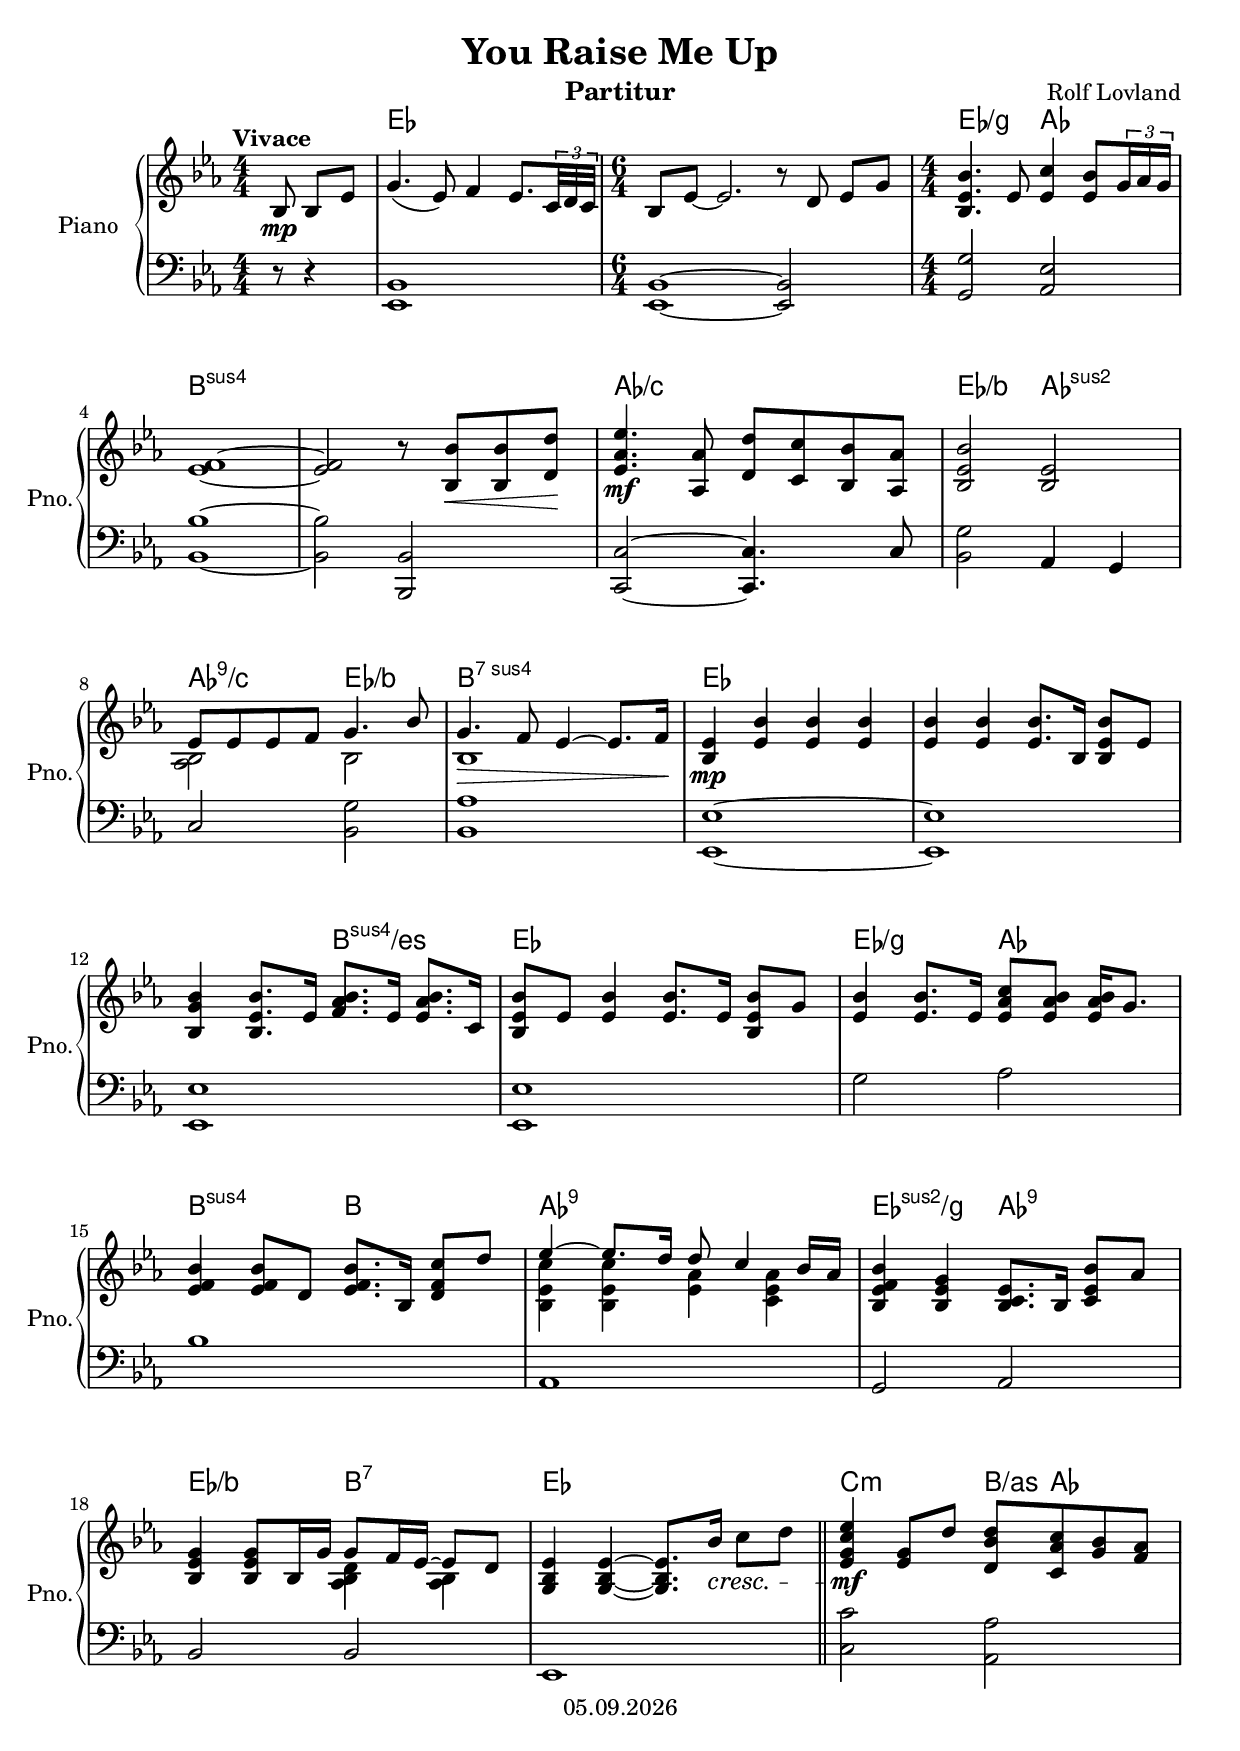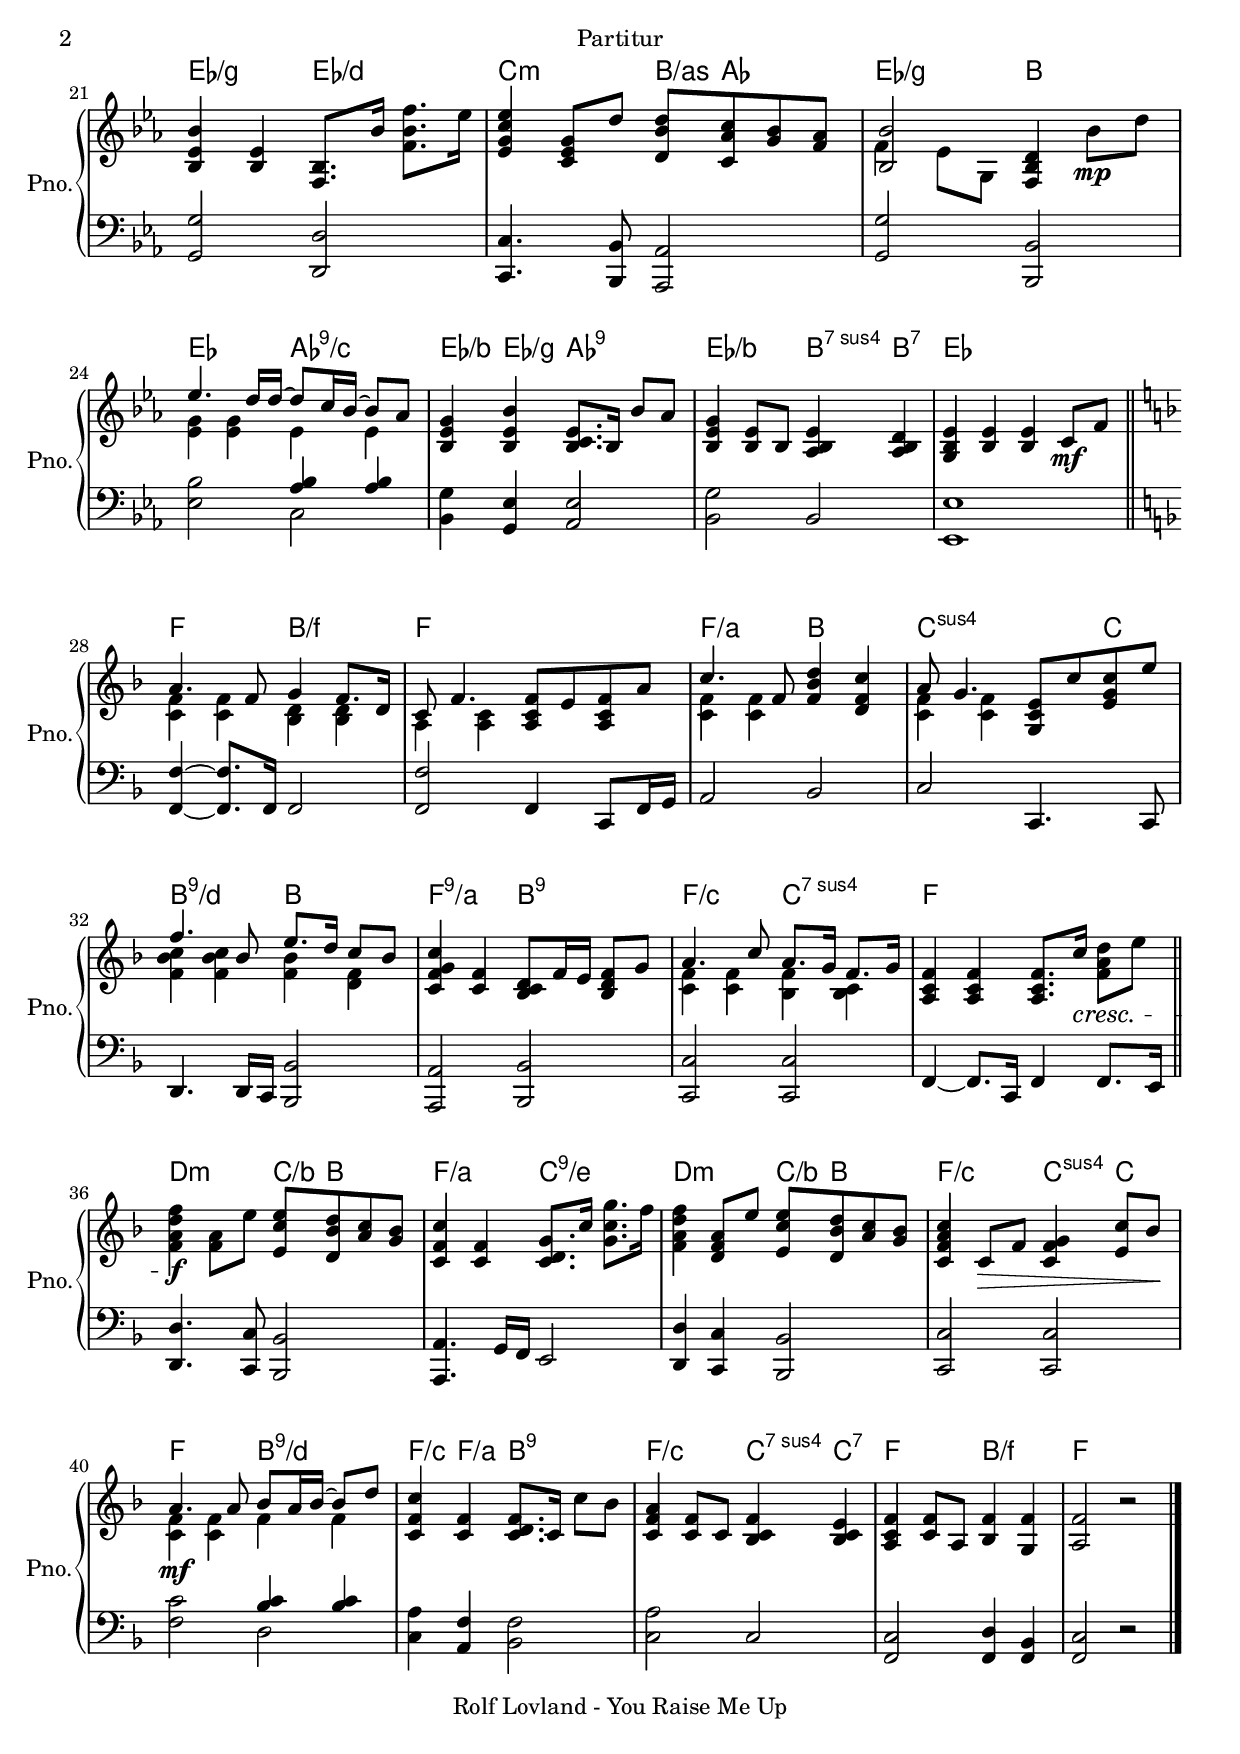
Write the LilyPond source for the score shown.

\version "2.18.2"

\version "2.18.2"

\header {
  title = "You Raise Me Up"
  subtitle = ""
  composer = "Rolf Lovland"
  opus = ""
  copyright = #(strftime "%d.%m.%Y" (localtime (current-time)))
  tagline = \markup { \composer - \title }
}

globalSettings= {
  \key es \major
  \time 4/4
  \tempo Vivace
  \mergeDifferentlyHeadedOn 
  \mergeDifferentlyDottedOn
  \numericTimeSignature
  \partial 4.
}

#(define (override-color-for-all-grobs color)
  (lambda (context)
   (let loop ((x all-grob-descriptions))
    (if (not (null? x))
     (let ((grob-name (caar x)))
      (ly:context-pushpop-property context grob-name 'color color)
      (loop (cdr x)))))))

\version "2.18.2"

\version "2.18.2"

\header {
  title = "You Raise Me Up"
  subtitle = ""
  composer = "Rolf Lovland"
  opus = ""
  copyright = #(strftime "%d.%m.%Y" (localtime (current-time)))
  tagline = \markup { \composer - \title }
}

globalSettings= {
  \key es \major
  \time 4/4
  \tempo Vivace
  \mergeDifferentlyHeadedOn 
  \mergeDifferentlyDottedOn
  \numericTimeSignature
  \partial 4.
}

#(define (override-color-for-all-grobs color)
  (lambda (context)
   (let loop ((x all-grob-descriptions))
    (if (not (null? x))
     (let ((grob-name (caar x)))
      (ly:context-pushpop-property context grob-name 'color color)
      (loop (cdr x)))))))


pianoTreble = {
  \globalSettings
  \clef treble
  \relative {
    bes8\mp bes[ es] |
    g4.( es8) f4 es8. \tuplet 3/2 { c32 d c }  | 
    \time 6/4 bes8 es~ es2. r8 d8 es[ g] |
    \time 4/4 <bes, es bes'>4. es8 <es c'>4  <es bes'>8 \tuplet 3/2 { g16 as g } | 
    \break
    
    <es f>1~ |
    <es f>2 r8 <bes bes'>8 \< <bes bes'> <d d'> \! |
    <es as es'>4.\mf <as, as'>8 <d d'> <c c'> <bes bes'> <as as'> |
    <bes es bes'>2 <bes es> | 
    \break
    
    << { es8 es es f g4. bes8 } \\ { <as, bes>2 bes } >> |
    << { g'4.\> f8 es4~ es8. f16 \! } \\ { bes,1 } >> |
    <bes es>4\mp <es bes'> <es bes'> <es bes'> |
    <es bes'> <es bes'> <es bes'>8. bes16 <bes es bes'>8 es |
    \break
    
    <bes g' bes>4 <bes es bes'>8. es16 <f as bes>8. es16 <es as bes>8. c16 |
    <bes es bes'>8 es <es bes'>4 <es bes'>8. es16 <bes es bes'>8 g' |
    <es bes'>4 <es bes'>8. es16 <es as c>8 <es as bes> <es as bes>16 g8. |
    \break    
    
    <es f bes>4 <es f bes>8 d <es f bes>8. bes16 <d f c'>8 d' |
    << {es4~ es8. d16 d8 c4 bes16 as} \\ { <es bes c'>4 <es bes c'> <es as> <c es as> } >> |
    <bes es f bes> <bes es g> <bes c es>8. bes16 <c es bes'>8 as' |
    \break
    
    <bes, es g>4 <bes es g>8 bes16 g' << {g8 f16 es~ es8 d} \\ {<as bes d>4 <as bes>} >> |
    <g bes es>4 <g bes es>4~ <g bes es>8. bes'16\cresc c8 d | \bar "||"
    <es, g c es>4\mf <es g>8 d' <d, bes' d> <c as' c> <g' bes> <f as> |
    \break
    
    <bes, es bes'>4 <bes es> <bes f>8. bes'16 <f bes f'>8. es'16 |
    <es, g c es>4 <c es g>8 d' <d, bes' d>8 <c as' c> <g' bes> <f as> |
    << {<bes, bes'>2 <f bes d>4 } \\ { f'4 es8 g, } >> bes'8\mp d |
    \break
    
    << { es4. d16 d~ d8 c16 bes~ bes8 as } \\ { <es g>4 <es g> es es } >> |
    <bes es g>4 <bes es bes'> <bes c es>8. bes16 bes'8 as |
    <bes, es g>4 <bes es>8 bes <as bes es>4 <as bes d> |
    <g bes es>4 <bes es> <bes es> c8\mf f | \bar "||"
    \break
    
    \key f \major
    << { a4. f8 g4 f8. d16 } \\ { <c f>4 <c f> <bes d> <bes d> } >> |
    << {c8 f4.} \\ {a,4 <a c>} >> <a c f>8 e' <a, c f> a' |
    << {c4. f,8} \\ { <c f>4 <c f> } >> <f bes d> <d f c'> |
    << {a'8 g4.} \\ {<c, f>4 <c f>} >> <g c e>8 c' <e, g c> e' |
    \break
    
    << {f4. bes,8 e8. d16 c8 bes } \\ { <f bes c>4 <f bes c> <f bes> <d f> } >> |
    <c f g c> <c f> <bes c d>8 f'16 e <bes d f>8 g' |
    << {a4. c8 a8. g16 f8. g16} \\ {<c, f>4 <c f> <bes f'> <bes c>} >> |
    <a c f>4 <a c f> <a c f>8. c'16\cresc <f, a d>8 e' | \bar "||" 
    \break
    
    <f, a d f>4\f <f a>8 e' <e, c' e> <d bes' d> <a' c> <g bes> |
    <c, f c'>4 <c f> <c d g>8. c'16 <g c g'>8. f'16 |
    <f, a d f>4 <d f a>8 e' <e, c' e> <d bes' d> <a' c> <g bes> |
    <c, f a c>4 c8\> f <c f g>4 <e c'>8 bes'\! | 
    \break
    
    << {a4.\mf a8 bes a16 bes~ bes8 d} \\ { <c, f>4 <c f> f f } >> |
    <c f c'> <c f> <c d f>8. c16 c'8 bes |
    <c, f a>4 <c f>8 c <bes c f>4 <bes c e> |
    <a c f>4 <c f>8 a <bes f'>4 <g f'> |
    <a f'>2 r |    
    
    \bar "|."
  }
}

pianoBass = {
  \globalSettings
  \clef bass
  \relative {
    
    r8 r4 |
    <es, bes'>1 |
    \time 6/4 <es bes'>~ <es bes'>2 |
    \time 4/4 <g g'>2 <as es'> | 
    \break
    
    <bes bes'>1~ |
    <bes bes'>2 <bes, bes'> |
    <c c'>2~ <c c'>4. c'8 |
    <bes g'>2 as4 g |
    \break
    
    c2 <bes g'> | 
    <bes as'>1 |
    <es, es'>1~ |
    <es es'>1
    \break
    
    <es es'>1 |
    <es es'>1 |
    g'2 as |
    \break
    
    bes1 |
    as, |
    g2 as |
    \break
    
    bes2 bes | 
    es,1 | \bar "||"    
    <c' c'>2 <as as'> |
    \break
    
    <g g'>2 <d d'> |
    <c c'>4. <bes bes'>8 <as as'>2 |
    <g' g'>2 <bes, bes'> | 
    \break
    
    <es' bes'>2 << {<as bes>4 <as bes>} \\ {c,2} >> |
    <bes g'>4 <g es'> <as es'>2 |
    <bes g'>2 bes |
    <es, es'>1 | \bar "||"
    \break
    
    \key f \major
    <f f'>4~ <f f'>8. f16 f2 |
    <f f'>2 f4 c8 f16 g |
    a2 bes | 
    c2 c,4. c8 |
    \break
    
    d4. d16 c <bes bes'>2 |
    <a a'>2 <bes bes'>2 |
    <c c'>2 <c c'> |
    f4~ f8. c16 f4 f8. e16 | \bar "||"
    \break
    
    <d d'>4. <c c'>8 <bes bes'>2 |
    <a a'>4. g'16 f e2 |
    <d d'>4 <c c'>4 <bes bes'>2 |
    <c c'>2 <c c'> |
    \break
    
    <f' c'>2 << { <bes c>4 <bes c> } \\ { d,2 } >> |
    <c a'>4 <a f'> <bes f'>2 |
    <c a'>2 c |
    <f, c'>2 <f d'>4 <f bes> |
    <f c'>2 r2 | 
    \bar "|."
    
  }
}

\version "2.18.2"

\version "2.18.2"

\header {
  title = "You Raise Me Up"
  subtitle = ""
  composer = "Rolf Lovland"
  opus = ""
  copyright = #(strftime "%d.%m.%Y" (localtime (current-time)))
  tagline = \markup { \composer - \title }
}

globalSettings= {
  \key es \major
  \time 4/4
  \tempo Vivace
  \mergeDifferentlyHeadedOn 
  \mergeDifferentlyDottedOn
  \numericTimeSignature
  \partial 4.
}

#(define (override-color-for-all-grobs color)
  (lambda (context)
   (let loop ((x all-grob-descriptions))
    (if (not (null? x))
     (let ((grob-name (caar x)))
      (ly:context-pushpop-property context grob-name 'color color)
      (loop (cdr x)))))))


guitarChords = {
  \globalSettings
  \chordmode { 
    s4. | es1 | \time 6/4 s1 s2 | \time 4/4 es2/g as |
    bes1:sus4 | s1 | as1/c | es2/bes as2:sus2 |
    as2:9/c es/bes | bes1:7sus4 | es1 | s1 |
    s2 bes2:sus4/es | es1 | es2/g as |
    
    bes2:sus4 bes | as1:9 | es2:sus2/g as:9 |
    es/bes bes:7  | es1 | c2:m bes8/as as4. |
    es2/g es/d  | c2:m bes8/as as4. | es2/g bes |    
    es2 as:9/c | es4/bes es/g as2:9 | es2/bes bes4:7sus4 bes:7 | es1 |
    
    f2 bes/f | f1 | f2/a bes | c2.:sus4 c4 |
    bes2:9/d bes | f2:9/a bes:9 | f2/c c:7sus4 | f1 |
    d2:m c8/bes bes4. | f2/a c:9/e | d2:m c8/bes bes4. | f2/c c4:sus4 c |
    f2 bes:9/d | f4/c f/a bes2:9 | f2/c c4:7sus4 c:7 | f2 bes/f | f2 s2
  }
}


\header {
  instrument = "Partitur"
}

\score {
  <<
    \new ChordNames { \germanChords \guitarChords }
    \new PianoStaff \with { instrumentName = "Piano" shortInstrumentName = "Pno." } { << \new Staff { \pianoTreble } \new Staff { \pianoBass } >> }        
  >>
  \layout {
    indent = 1.5\cm
    short-indent = 0.5\cm
  }
}